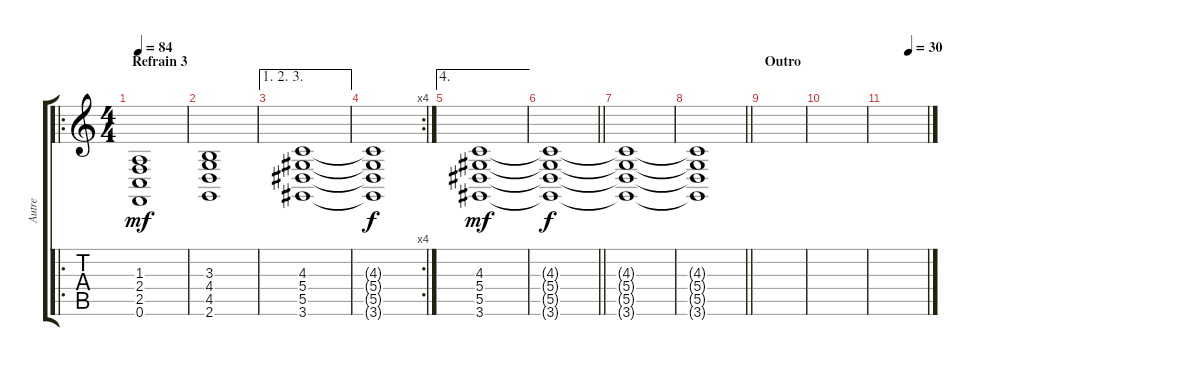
\track ("Autre" "Autre") {instrument stringensemble1}
\staff {score tabs}
\tuning (F4 C4 Ab3 Eb3 Bb2 F2) {hide}
\ro
\ts (4 4)
\section ("" "Refrain 3")
\tempo 84
\clef g2
\ks c
(1.3 2.4 2.5 0.6).1{dy mf volume 4 instrument stringensemble1} |
(3.3 4.4 4.5 2.6).1 |
\ae (1 2 3)
(4.3 5.4 5.5 3.6).1 |
\rc 4
(4.3{t} 5.4{t} 5.5{t} 3.6{t}).1{dy f} |
\ae 4
(4.3 5.4 5.5 3.6).1{dy mf} |
\barLineRight lightlight
(4.3{t} 5.4{t} 5.5{t} 3.6{t}).1{dy f} |
(4.3{t} 5.4{t} 5.5{t} 3.6{t}).1 |
\barLineRight lightlight
(4.3{t} 5.4{t} 5.5{t} 3.6{t}).1 |
\section ("" "Outro")
|
|
\tempo (30 0.5625)
